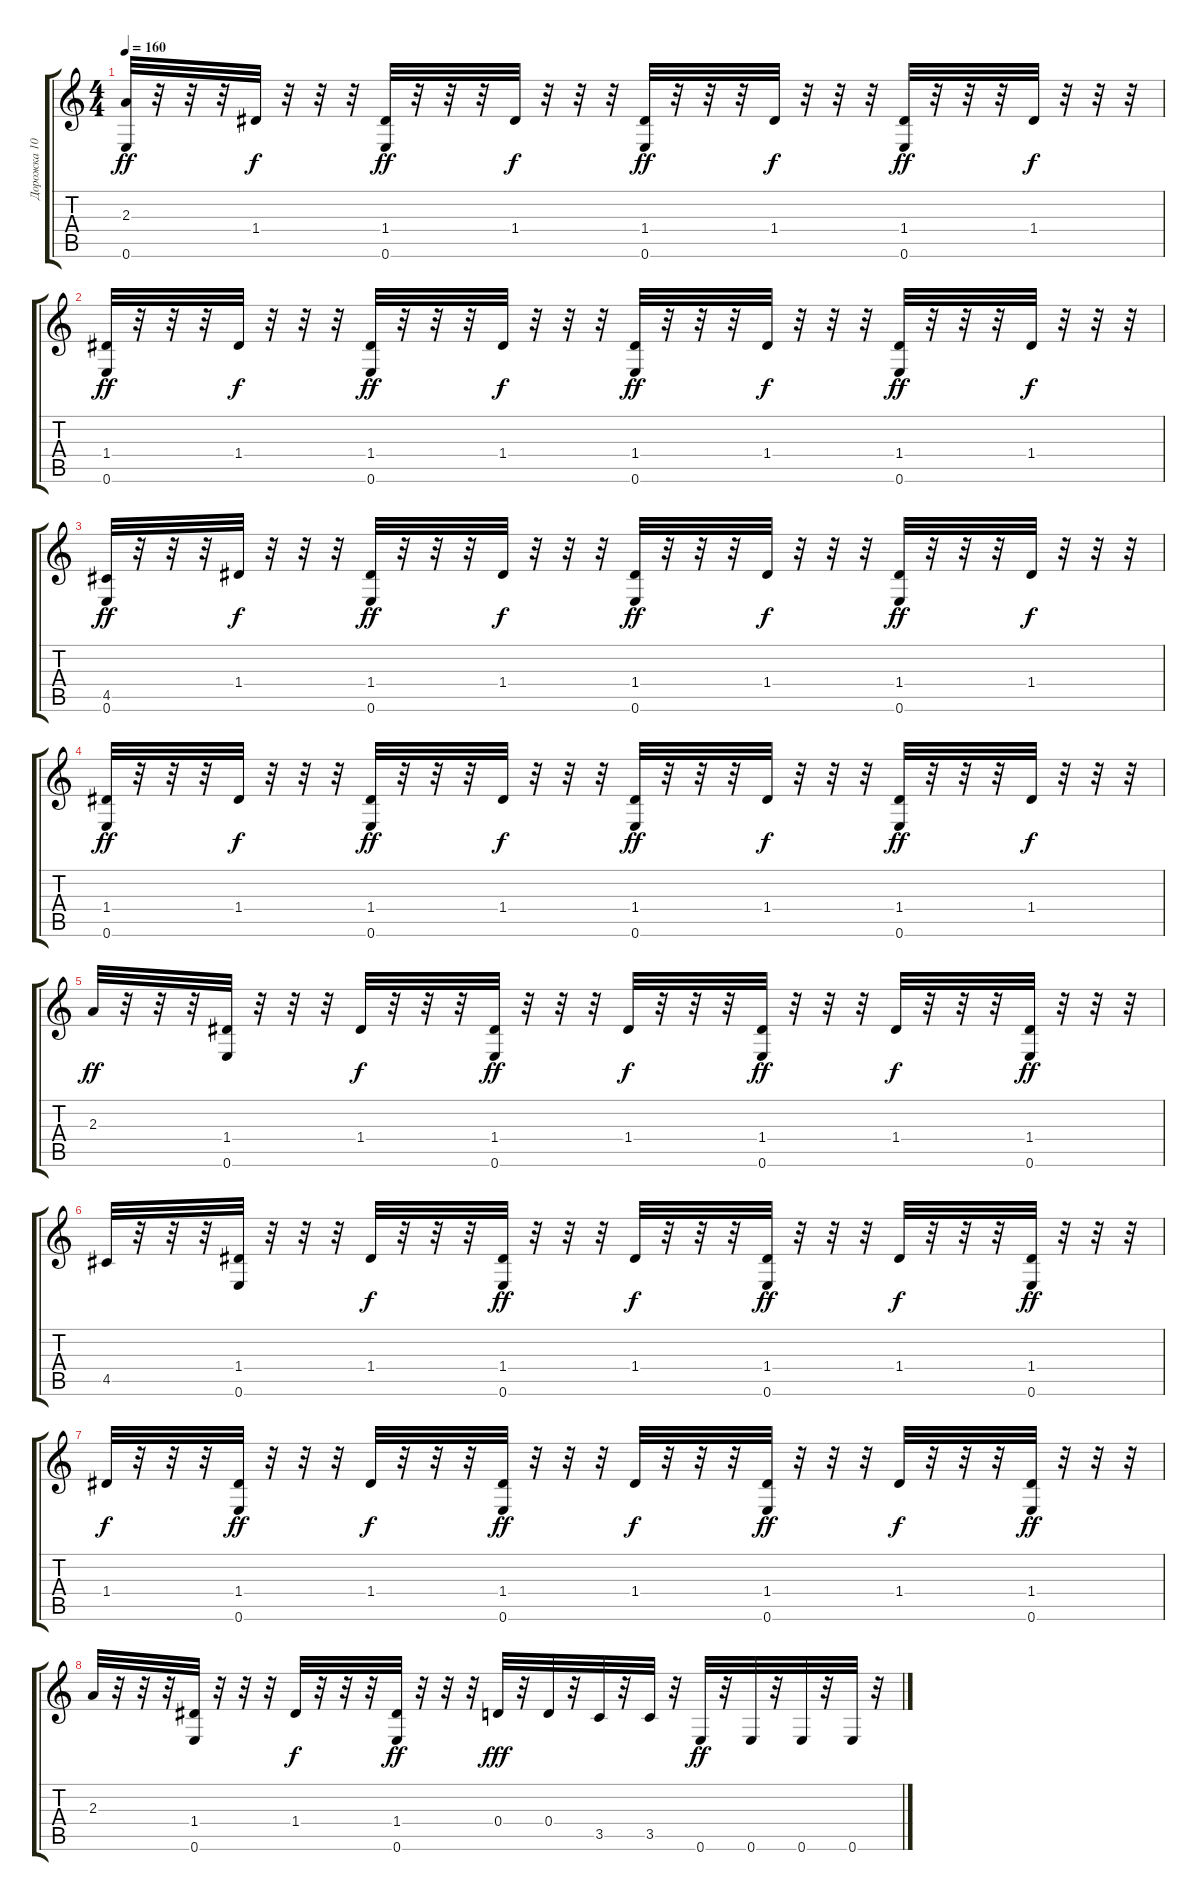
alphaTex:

\track ("Дорожка 10" "Дорожка 10") {instrument acousticguitarnylon}
\staff {score tabs}
\tuning (E4 B3 G3 D3 A2 E2) {hide}
\ts (4 4)
\tempo 160
\clef g2
\ks c
(2.3 0.6).32{dy ff} r.32 r.32 r.32 1.4.32{dy f} r.32 r.32 r.32 (1.4 0.6).32{dy ff} r.32 r.32 r.32 1.4.32{dy f} r.32 r.32 r.32 (1.4 0.6).32{dy ff} r.32 r.32 r.32 1.4.32{dy f} r.32 r.32 r.32 (1.4 0.6).32{dy ff} r.32 r.32 r.32 1.4.32{dy f} r.32 r.32 r.32 |
(1.4 0.6).32{dy ff} r.32 r.32 r.32 1.4.32{dy f} r.32 r.32 r.32 (1.4 0.6).32{dy ff} r.32 r.32 r.32 1.4.32{dy f} r.32 r.32 r.32 (1.4 0.6).32{dy ff} r.32 r.32 r.32 1.4.32{dy f} r.32 r.32 r.32 (1.4 0.6).32{dy ff} r.32 r.32 r.32 1.4.32{dy f} r.32 r.32 r.32 |
(4.5 0.6).32{dy ff} r.32 r.32 r.32 1.4.32{dy f} r.32 r.32 r.32 (1.4 0.6).32{dy ff} r.32 r.32 r.32 1.4.32{dy f} r.32 r.32 r.32 (1.4 0.6).32{dy ff} r.32 r.32 r.32 1.4.32{dy f} r.32 r.32 r.32 (1.4 0.6).32{dy ff} r.32 r.32 r.32 1.4.32{dy f} r.32 r.32 r.32 |
(1.4 0.6).32{dy ff} r.32 r.32 r.32 1.4.32{dy f} r.32 r.32 r.32 (1.4 0.6).32{dy ff} r.32 r.32 r.32 1.4.32{dy f} r.32 r.32 r.32 (1.4 0.6).32{dy ff} r.32 r.32 r.32 1.4.32{dy f} r.32 r.32 r.32 (1.4 0.6).32{dy ff} r.32 r.32 r.32 1.4.32{dy f} r.32 r.32 r.32 |
2.3.32{dy ff} r.32 r.32 r.32 (1.4 0.6).32 r.32 r.32 r.32 1.4.32{dy f} r.32 r.32 r.32 (1.4 0.6).32{dy ff} r.32 r.32 r.32 1.4.32{dy f} r.32 r.32 r.32 (1.4 0.6).32{dy ff} r.32 r.32 r.32 1.4.32{dy f} r.32 r.32 r.32 (1.4 0.6).32{dy ff} r.32 r.32 r.32 |
4.5.32 r.32 r.32 r.32 (1.4 0.6).32 r.32 r.32 r.32 1.4.32{dy f} r.32 r.32 r.32 (1.4 0.6).32{dy ff} r.32 r.32 r.32 1.4.32{dy f} r.32 r.32 r.32 (1.4 0.6).32{dy ff} r.32 r.32 r.32 1.4.32{dy f} r.32 r.32 r.32 (1.4 0.6).32{dy ff} r.32 r.32 r.32 |
1.4.32{dy f} r.32 r.32 r.32 (1.4 0.6).32{dy ff} r.32 r.32 r.32 1.4.32{dy f} r.32 r.32 r.32 (1.4 0.6).32{dy ff} r.32 r.32 r.32 1.4.32{dy f} r.32 r.32 r.32 (1.4 0.6).32{dy ff} r.32 r.32 r.32 1.4.32{dy f} r.32 r.32 r.32 (1.4 0.6).32{dy ff} r.32 r.32 r.32 |
2.3.32 r.32 r.32 r.32 (1.4 0.6).32 r.32 r.32 r.32 1.4.32{dy f} r.32 r.32 r.32 (1.4 0.6).32{dy ff} r.32 r.32 r.32 0.4.32{dy fff} r.32 0.4.32 r.32 3.5.32 r.32 3.5.32 r.32 0.6.32{dy ff} r.32 0.6.32 r.32 0.6.32 r.32 0.6.32 r.32
